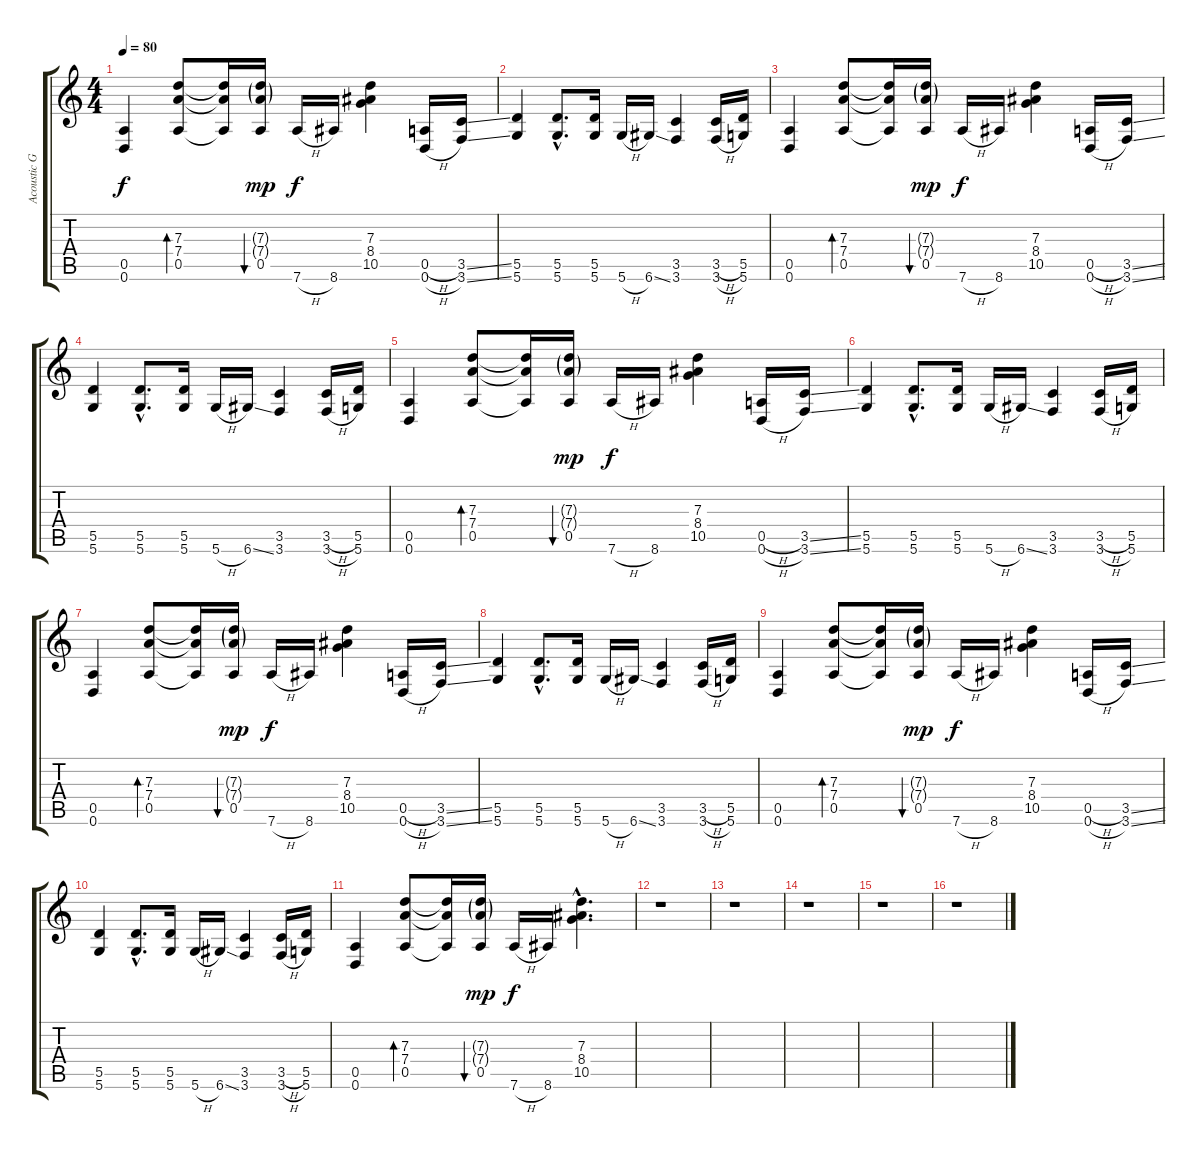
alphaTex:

\track ("Acoustic Guitar" "Acoustic G") {instrument acousticguitarsteel}
\staff {score tabs}
\tuning (E4 B3 G3 D3 A2 D2) {hide}
\ts (4 4)
\tempo 80
\clef g2
\ks c
(0.5 0.6).4{dy f instrument acousticguitarsteel} (7.3 7.4 0.5).8{bd 120} (7.3{t} 7.4{t} 0.5{t}).16 (7.3{g} 7.4{g} 0.5).16{bu 60 dy mp} 7.6{h}.16{dy f} 8.6.16 (7.3 8.4 10.5).4 (0.5{h} 0.6{h}).16 (3.5{ss} 3.6{ss}).16 |
(5.5 5.6).4 (5.5{hac} 5.6{hac}).8{d} (5.5 5.6).16 5.6{h}.16 6.6{ss}.16 (3.5 3.6).4 (3.5{h} 3.6{h}).16 (5.5 5.6).16 |
(0.5 0.6).4 (7.3 7.4 0.5).8{bd 120} (7.3{t} 7.4{t} 0.5{t}).16 (7.3{g} 7.4{g} 0.5).16{bu 60 dy mp} 7.6{h}.16{dy f} 8.6.16 (7.3 8.4 10.5).4 (0.5{h} 0.6{h}).16 (3.5{ss} 3.6{ss}).16 |
(5.5 5.6).4 (5.5{hac} 5.6{hac}).8{d} (5.5 5.6).16 5.6{h}.16 6.6{ss}.16 (3.5 3.6).4 (3.5{h} 3.6{h}).16 (5.5 5.6).16 |
(0.5 0.6).4 (7.3 7.4 0.5).8{bd 120} (7.3{t} 7.4{t} 0.5{t}).16 (7.3{g} 7.4{g} 0.5).16{bu 60 dy mp} 7.6{h}.16{dy f} 8.6.16 (7.3 8.4 10.5).4 (0.5{h} 0.6{h}).16 (3.5{ss} 3.6{ss}).16 |
(5.5 5.6).4 (5.5{hac} 5.6{hac}).8{d} (5.5 5.6).16 5.6{h}.16 6.6{ss}.16 (3.5 3.6).4 (3.5{h} 3.6{h}).16 (5.5 5.6).16 |
(0.5 0.6).4 (7.3 7.4 0.5).8{bd 120} (7.3{t} 7.4{t} 0.5{t}).16 (7.3{g} 7.4{g} 0.5).16{bu 60 dy mp} 7.6{h}.16{dy f} 8.6.16 (7.3 8.4 10.5).4 (0.5{h} 0.6{h}).16 (3.5{ss} 3.6{ss}).16 |
(5.5 5.6).4 (5.5{hac} 5.6{hac}).8{d} (5.5 5.6).16 5.6{h}.16 6.6{ss}.16 (3.5 3.6).4 (3.5{h} 3.6{h}).16 (5.5 5.6).16 |
(0.5 0.6).4 (7.3 7.4 0.5).8{bd 120} (7.3{t} 7.4{t} 0.5{t}).16 (7.3{g} 7.4{g} 0.5).16{bu 60 dy mp} 7.6{h}.16{dy f} 8.6.16 (7.3 8.4 10.5).4 (0.5{h} 0.6{h}).16 (3.5{ss} 3.6{ss}).16 |
(5.5 5.6).4 (5.5{hac} 5.6{hac}).8{d} (5.5 5.6).16 5.6{h}.16 6.6{ss}.16 (3.5 3.6).4 (3.5{h} 3.6{h}).16 (5.5 5.6).16 |
(0.5 0.6).4 (7.3 7.4 0.5).8{bd 120} (7.3{t} 7.4{t} 0.5{t}).16 (7.3{g} 7.4{g} 0.5).16{bu 60 dy mp} 7.6{h}.16{dy f} 8.6.16 (7.3{hac} 8.4{hac} 10.5{hac}).4{d} |
r.1 |
r.1 |
r.1 |
r.1 |
r.1
